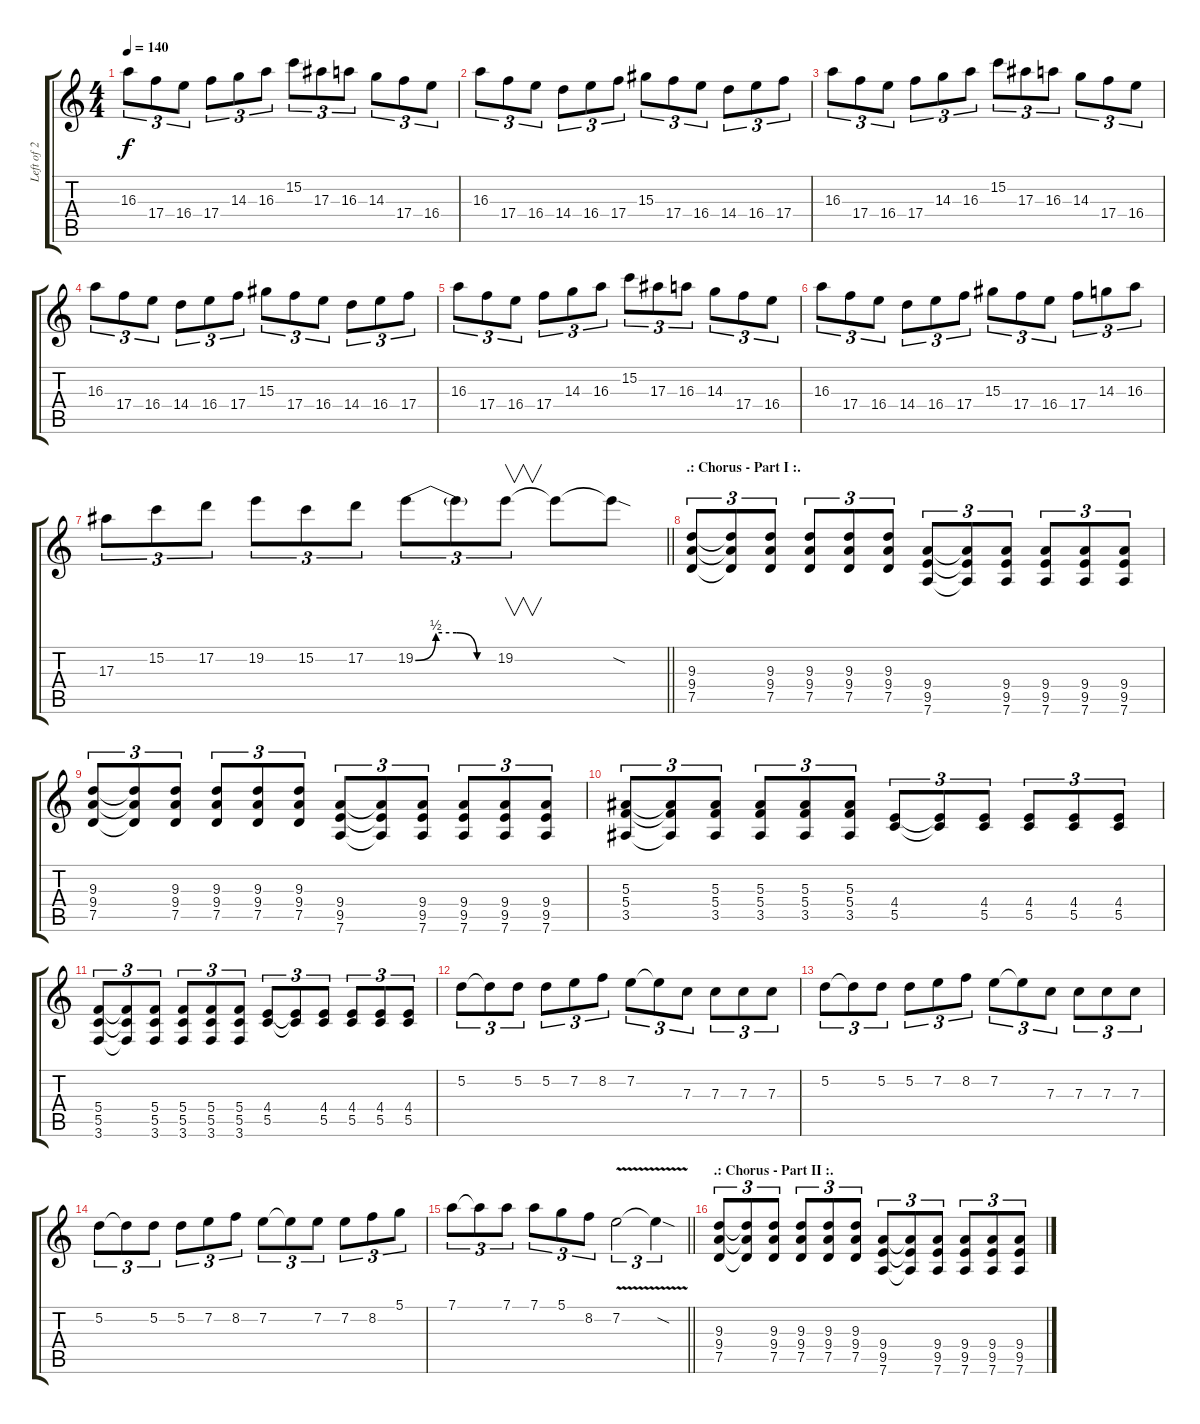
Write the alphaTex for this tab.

\track ("Left of 2" "Left of 2") {instrument overdrivenguitar}
\staff {score tabs}
\tuning (D4 A3 F3 C3 G2 D2) {hide}
\ts (4 4)
\tempo 140
\clef g2
\ks c
16.3.8{tu (3 2) dy f} 17.4.8{tu (3 2)} 16.4.8{tu (3 2)} 17.4.8{tu (3 2)} 14.3.8{tu (3 2)} 16.3.8{tu (3 2)} 15.2.8{tu (3 2)} 17.3.8{tu (3 2)} 16.3.8{tu (3 2)} 14.3.8{tu (3 2)} 17.4.8{tu (3 2)} 16.4.8{tu (3 2)} |
16.3.8{tu (3 2)} 17.4.8{tu (3 2)} 16.4.8{tu (3 2)} 14.4.8{tu (3 2)} 16.4.8{tu (3 2)} 17.4.8{tu (3 2)} 15.3.8{tu (3 2)} 17.4.8{tu (3 2)} 16.4.8{tu (3 2)} 14.4.8{tu (3 2)} 16.4.8{tu (3 2)} 17.4.8{tu (3 2)} |
16.3.8{tu (3 2)} 17.4.8{tu (3 2)} 16.4.8{tu (3 2)} 17.4.8{tu (3 2)} 14.3.8{tu (3 2)} 16.3.8{tu (3 2)} 15.2.8{tu (3 2)} 17.3.8{tu (3 2)} 16.3.8{tu (3 2)} 14.3.8{tu (3 2)} 17.4.8{tu (3 2)} 16.4.8{tu (3 2)} |
16.3.8{tu (3 2)} 17.4.8{tu (3 2)} 16.4.8{tu (3 2)} 14.4.8{tu (3 2)} 16.4.8{tu (3 2)} 17.4.8{tu (3 2)} 15.3.8{tu (3 2)} 17.4.8{tu (3 2)} 16.4.8{tu (3 2)} 14.4.8{tu (3 2)} 16.4.8{tu (3 2)} 17.4.8{tu (3 2)} |
16.3.8{tu (3 2)} 17.4.8{tu (3 2)} 16.4.8{tu (3 2)} 17.4.8{tu (3 2)} 14.3.8{tu (3 2)} 16.3.8{tu (3 2)} 15.2.8{tu (3 2)} 17.3.8{tu (3 2)} 16.3.8{tu (3 2)} 14.3.8{tu (3 2)} 17.4.8{tu (3 2)} 16.4.8{tu (3 2)} |
16.3.8{tu (3 2)} 17.4.8{tu (3 2)} 16.4.8{tu (3 2)} 14.4.8{tu (3 2)} 16.4.8{tu (3 2)} 17.4.8{tu (3 2)} 15.3.8{tu (3 2)} 17.4.8{tu (3 2)} 16.4.8{tu (3 2)} 17.4.8{tu (3 2)} 14.3.8{tu (3 2) balance 0} 16.3.8{tu (3 2)} |
\barLineRight lightlight
17.3.8{tu (3 2)} 15.2.8{tu (3 2)} 17.2.8{tu (3 2)} 19.2.8{tu (3 2)} 15.2.8{tu (3 2)} 17.2.8{tu (3 2)} 19.2{be (custom 0 0 15 2 30 2 45 0 60 0)}.8{tu (3 2)} 19.2{t}.8{tu (3 2)} 19.2.8{v tu (3 2)} 19.2{t}.8 19.2{sod t}.8 |
\section ("" ".: Chorus - Part I :.")
(9.3 9.4 7.5).8{tu (3 2)} (9.3{t} 9.4{t} 7.5{t}).8{tu (3 2)} (9.3 9.4 7.5).8{tu (3 2)} (9.3 9.4 7.5).8{tu (3 2)} (9.3 9.4 7.5).8{tu (3 2)} (9.3 9.4 7.5).8{tu (3 2)} (9.4 9.5 7.6).8{tu (3 2)} (9.4{t} 9.5{t} 7.6{t}).8{tu (3 2)} (9.4 9.5 7.6).8{tu (3 2)} (9.4 9.5 7.6).8{tu (3 2)} (9.4 9.5 7.6).8{tu (3 2)} (9.4 9.5 7.6).8{tu (3 2)} |
(9.3 9.4 7.5).8{tu (3 2)} (9.3{t} 9.4{t} 7.5{t}).8{tu (3 2)} (9.3 9.4 7.5).8{tu (3 2)} (9.3 9.4 7.5).8{tu (3 2)} (9.3 9.4 7.5).8{tu (3 2)} (9.3 9.4 7.5).8{tu (3 2)} (9.4 9.5 7.6).8{tu (3 2)} (9.4{t} 9.5{t} 7.6{t}).8{tu (3 2)} (9.4 9.5 7.6).8{tu (3 2)} (9.4 9.5 7.6).8{tu (3 2)} (9.4 9.5 7.6).8{tu (3 2)} (9.4 9.5 7.6).8{tu (3 2)} |
(5.3 5.4 3.5).8{tu (3 2)} (5.3{t} 5.4{t} 3.5{t}).8{tu (3 2)} (5.3 5.4 3.5).8{tu (3 2)} (5.3 5.4 3.5).8{tu (3 2)} (5.3 5.4 3.5).8{tu (3 2)} (5.3 5.4 3.5).8{tu (3 2)} (4.4 5.5).8{tu (3 2)} (4.4{t} 5.5{t}).8{tu (3 2)} (4.4 5.5).8{tu (3 2)} (4.4 5.5).8{tu (3 2)} (4.4 5.5).8{tu (3 2)} (4.4 5.5).8{tu (3 2)} |
(5.4 5.5 3.6).8{tu (3 2)} (5.4{t} 5.5{t} 3.6{t}).8{tu (3 2)} (5.4 5.5 3.6).8{tu (3 2)} (5.4 5.5 3.6).8{tu (3 2)} (5.4 5.5 3.6).8{tu (3 2)} (5.4 5.5 3.6).8{tu (3 2)} (4.4 5.5).8{tu (3 2)} (4.4{t} 5.5{t}).8{tu (3 2)} (4.4 5.5).8{tu (3 2)} (4.4 5.5).8{tu (3 2)} (4.4 5.5).8{tu (3 2)} (4.4 5.5).8{tu (3 2)} |
5.2.8{tu (3 2) volume 16 balance 14} 5.2{t}.8{tu (3 2)} 5.2.8{tu (3 2)} 5.2.8{tu (3 2)} 7.2.8{tu (3 2)} 8.2.8{tu (3 2)} 7.2.8{tu (3 2)} 7.2{t}.8{tu (3 2)} 7.3.8{tu (3 2)} 7.3.8{tu (3 2)} 7.3.8{tu (3 2)} 7.3.8{tu (3 2)} |
5.2.8{tu (3 2)} 5.2{t}.8{tu (3 2)} 5.2.8{tu (3 2)} 5.2.8{tu (3 2)} 7.2.8{tu (3 2)} 8.2.8{tu (3 2)} 7.2.8{tu (3 2)} 7.2{t}.8{tu (3 2)} 7.3.8{tu (3 2)} 7.3.8{tu (3 2)} 7.3.8{tu (3 2)} 7.3.8{tu (3 2)} |
5.2.8{tu (3 2)} 5.2{t}.8{tu (3 2)} 5.2.8{tu (3 2)} 5.2.8{tu (3 2)} 7.2.8{tu (3 2)} 8.2.8{tu (3 2)} 7.2.8{tu (3 2)} 7.2{t}.8{tu (3 2)} 7.2.8{tu (3 2)} 7.2.8{tu (3 2)} 8.2.8{tu (3 2)} 5.1.8{tu (3 2)} |
\barLineRight lightlight
7.1.8{tu (3 2)} 7.1{t}.8{tu (3 2)} 7.1.8{tu (3 2)} 7.1.8{tu (3 2)} 5.1.8{tu (3 2)} 8.2.8{tu (3 2)} 7.2{v}.2{tu (3 2)} 7.2{sod t}.4{tu (3 2)} |
\section ("" ".: Chorus - Part II :.")
(9.3 9.4 7.5).8{tu (3 2)} (9.3{t} 9.4{t} 7.5{t}).8{tu (3 2)} (9.3 9.4 7.5).8{tu (3 2)} (9.3 9.4 7.5).8{tu (3 2)} (9.3 9.4 7.5).8{tu (3 2)} (9.3 9.4 7.5).8{tu (3 2)} (9.4 9.5 7.6).8{tu (3 2)} (9.4{t} 9.5{t} 7.6{t}).8{tu (3 2)} (9.4 9.5 7.6).8{tu (3 2)} (9.4 9.5 7.6).8{tu (3 2)} (9.4 9.5 7.6).8{tu (3 2)} (9.4 9.5 7.6).8{tu (3 2)}
